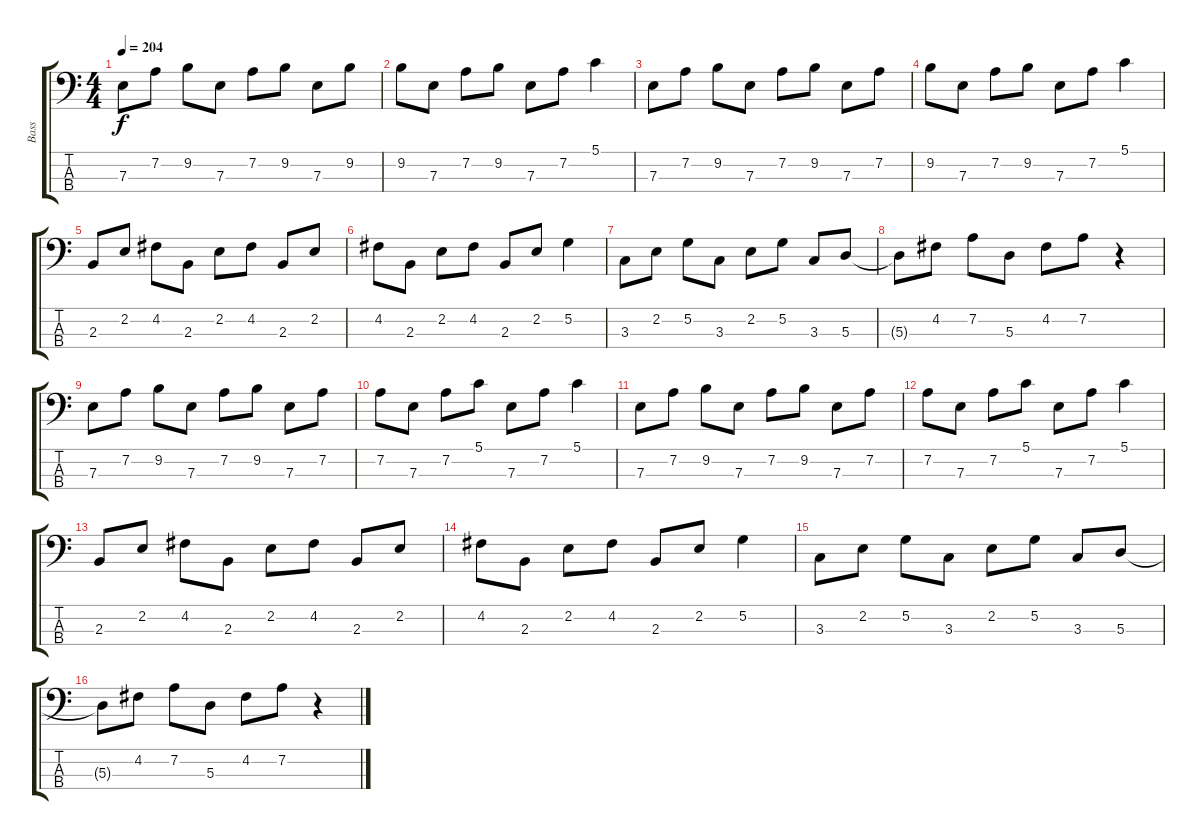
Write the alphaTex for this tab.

\track ("Bass" "Bass") {instrument electricbasspick}
\staff {score tabs}
\tuning (G2 D2 A1 E1) {hide}
\ts (4 4)
\tempo 204
\clef f4
\ks c
7.3.8{dy f} 7.2.8 9.2.8 7.3.8 7.2.8 9.2.8 7.3.8 9.2.8 |
9.2.8 7.3.8 7.2.8 9.2.8 7.3.8 7.2.8 5.1.4 |
7.3.8 7.2.8 9.2.8 7.3.8 7.2.8 9.2.8 7.3.8 7.2.8 |
9.2.8 7.3.8 7.2.8 9.2.8 7.3.8 7.2.8 5.1.4 |
2.3.8 2.2.8 4.2.8 2.3.8 2.2.8 4.2.8 2.3.8 2.2.8 |
4.2.8 2.3.8 2.2.8 4.2.8 2.3.8 2.2.8 5.2.4 |
3.3.8 2.2.8 5.2.8 3.3.8 2.2.8 5.2.8 3.3.8 5.3.8 |
5.3{t}.8 4.2.8 7.2.8 5.3.8 4.2.8 7.2.8 r.4 |
7.3.8 7.2.8 9.2.8 7.3.8 7.2.8 9.2.8 7.3.8 7.2.8 |
7.2.8 7.3.8 7.2.8 5.1.8 7.3.8 7.2.8 5.1.4 |
7.3.8 7.2.8 9.2.8 7.3.8 7.2.8 9.2.8 7.3.8 7.2.8 |
7.2.8 7.3.8 7.2.8 5.1.8 7.3.8 7.2.8 5.1.4 |
2.3.8 2.2.8 4.2.8 2.3.8 2.2.8 4.2.8 2.3.8 2.2.8 |
4.2.8 2.3.8 2.2.8 4.2.8 2.3.8 2.2.8 5.2.4 |
3.3.8 2.2.8 5.2.8 3.3.8 2.2.8 5.2.8 3.3.8 5.3.8 |
5.3{t}.8 4.2.8 7.2.8 5.3.8 4.2.8 7.2.8 r.4
